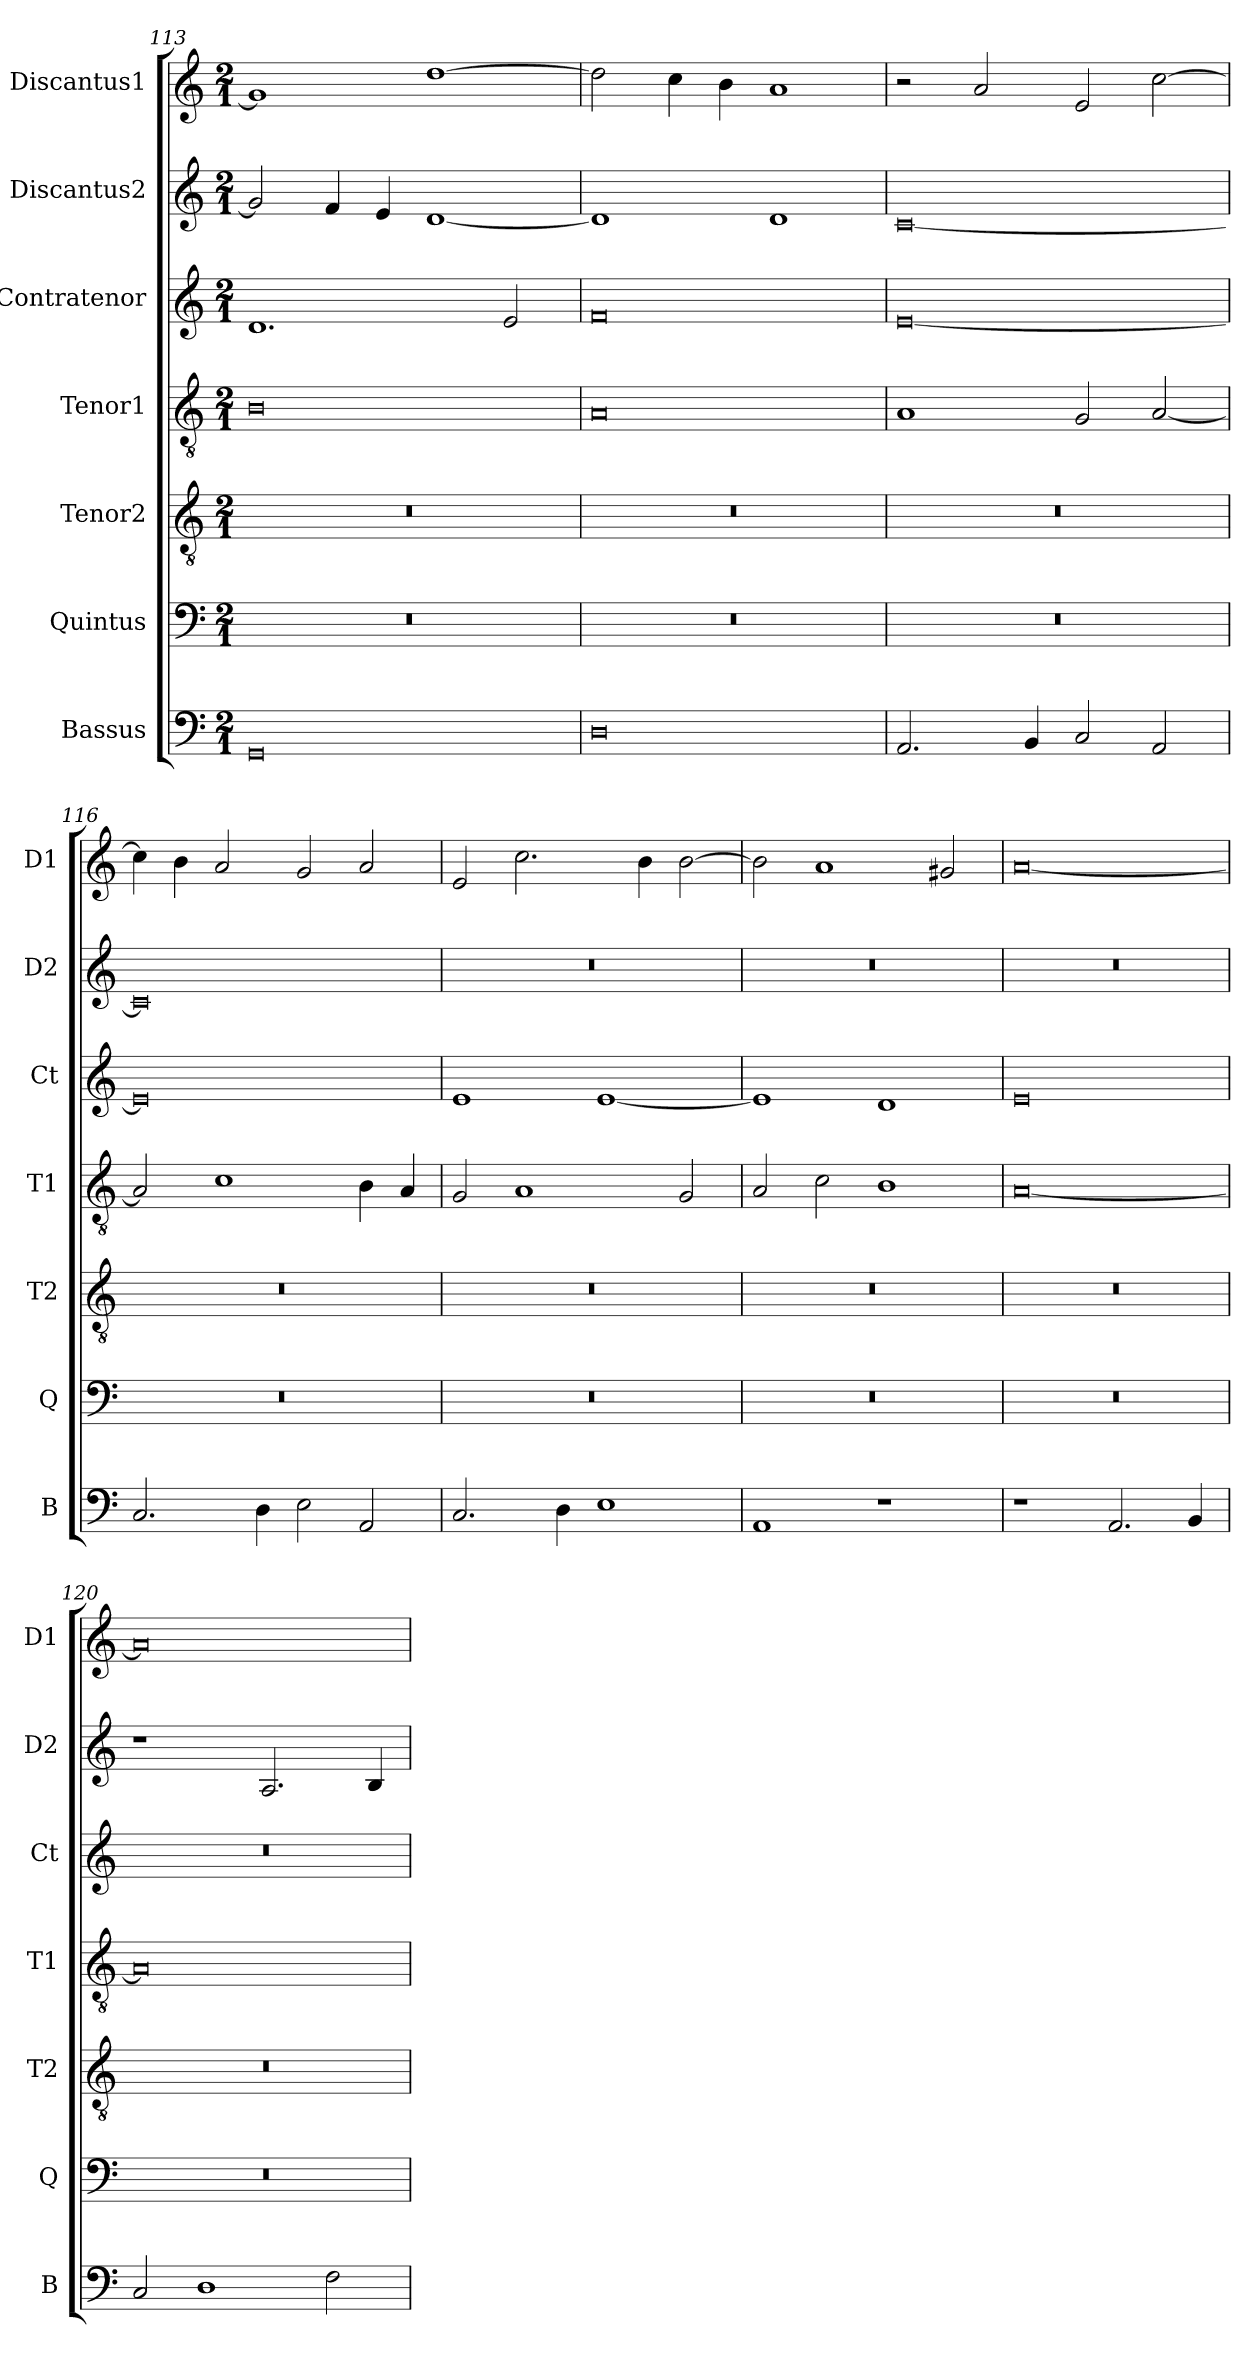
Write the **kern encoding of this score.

**kern	**kern	**kern	**kern	**kern	**kern	**kern
*part7	*part6	*part5	*part4	*part3	*part2	*part1
*staff7	*staff6	*staff5	*staff4	*staff3	*staff2	*staff1
*I"Bassus	*I"Quintus	*I"Tenor2	*I"Tenor1	*I"Contratenor	*I"Discantus2	*I"Discantus1
*I'B	*I'Q	*I'T2	*I'T1	*I'Ct	*I'D2	*I'D1
*clefF4	*clefF4	*clefGv2	*clefGv2	*clefG2	*clefG2	*clefG2
*k[]	*k[]	*k[]	*k[]	*k[]	*k[]	*k[]
*M2/1	*M2/1	*M2/1	*M2/1	*M2/1	*M2/1	*M2/1
=113	=113	=113	=113	=113	=113	=113
0GG/	0r	0r	0B\	1.d/	2g/]	1g/]
.	.	.	.	.	4f/	.
.	.	.	.	.	4e/	.
.	.	.	.	.	[1d/	[1dd\
.	.	.	.	2e/	.	.
=114	=114	=114	=114	=114	=114	=114
0D\	0r	0r	0A/	0f/	1d/]	2dd\]
.	.	.	.	.	.	4cc\
.	.	.	.	.	.	4b\
.	.	.	.	.	1d/	1a/
=115	=115	=115	=115	=115	=115	=115
2.AA/	0r	0r	1A/	[0e/	[0c/	2r
.	.	.	.	.	.	2a/
4BB/	.	.	.	.	.	.
2C/	.	.	2G/	.	.	2e/
2AA/	.	.	[2A/	.	.	[2cc\
=116	=116	=116	=116	=116	=116	=116
2.C/	0r	0r	2A/]	0e/]	0c/]	4cc\]
.	.	.	.	.	.	4b\
.	.	.	1c\	.	.	2a/
4D\	.	.	.	.	.	.
2E\	.	.	.	.	.	2g/
2AA/	.	.	4B\	.	.	2a/
.	.	.	4A/	.	.	.
=117	=117	=117	=117	=117	=117	=117
2.C/	0r	0r	2G/	1e/	0r	2e/
.	.	.	1A/	.	.	2.cc\
4D\	.	.	.	.	.	.
1E\	.	.	.	[1e/	.	.
.	.	.	.	.	.	4b\
.	.	.	2G/	.	.	[2b\
=118	=118	=118	=118	=118	=118	=118
1AA/	0r	0r	2A/	1e/]	0r	2b\]
.	.	.	2c\	.	.	1a/
1r	.	.	1B\	1d/	.	.
.	.	.	.	.	.	2g#X/
=119	=119	=119	=119	=119	=119	=119
1r	0r	0r	[0A/	0e/	0r	[0a/
2.AA/	.	.	.	.	.	.
4BB/	.	.	.	.	.	.
=120	=120	=120	=120	=120	=120	=120
2C/	0r	0r	0A/]	0r	1r	0a/]
1D\	.	.	.	.	.	.
.	.	.	.	.	2.A/	.
2F\	.	.	.	.	.	.
.	.	.	.	.	4B/	.
=	=	=	=	=	=	=
*-	*-	*-	*-	*-	*-	*-
